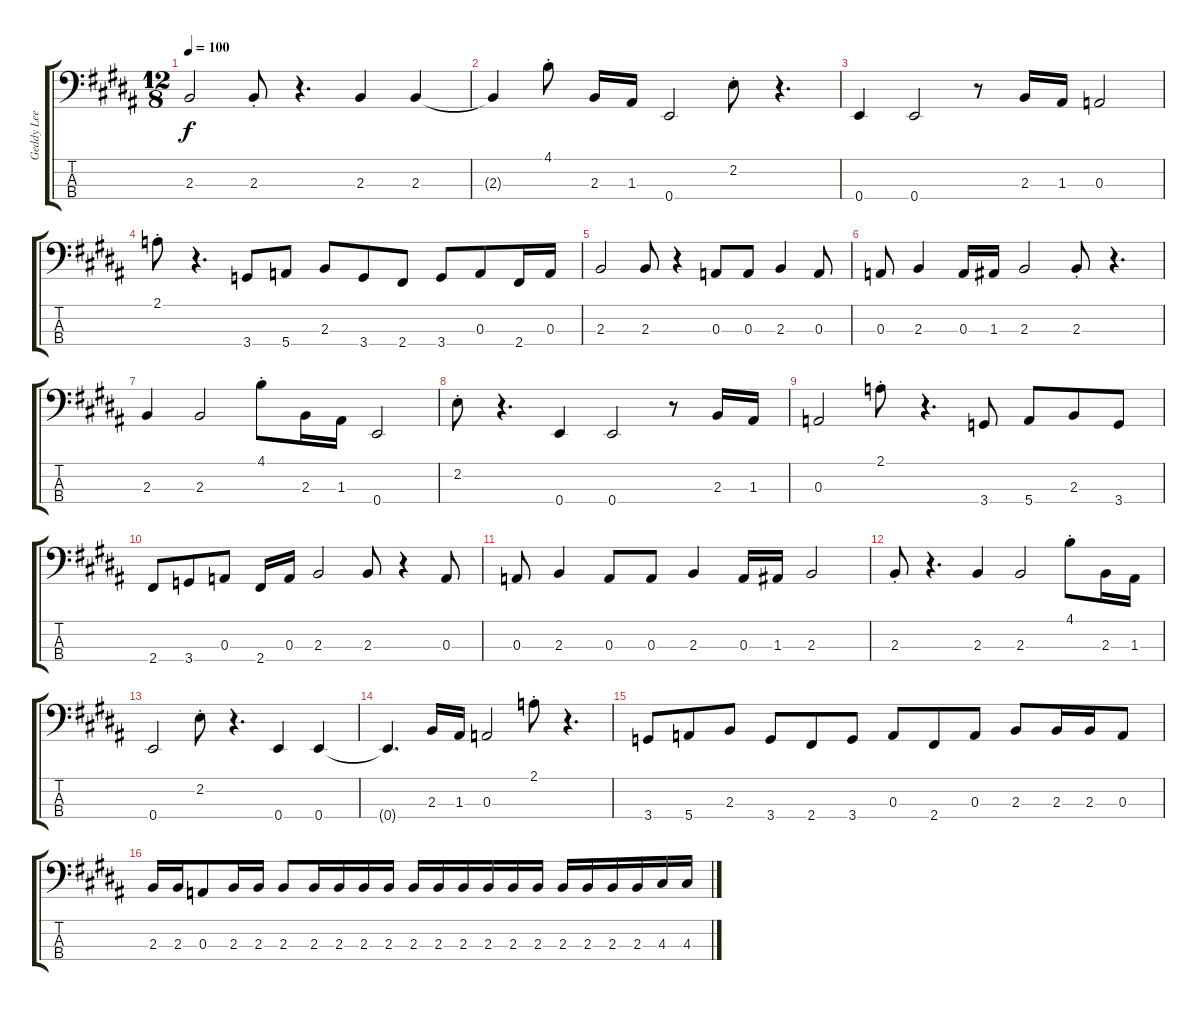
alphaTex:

\track ("Geddy Lee Bass" "Geddy Lee ") {instrument electricbassfinger}
\staff {score tabs}
\tuning (G2 D2 A1 E1) {hide}
\ts (12 8)
\tempo 100
\clef f4
\ks b
2.3.2{dy f} 2.3{st}.8 r.4{d} 2.3.4 2.3.4 |
2.3{t}.4 4.1{st}.8 2.3.16 1.3.16 0.4.2 2.2{st}.8 r.4{d} |
0.4.4 0.4.2 r.8 2.3.16 1.3.16 0.3.2 |
2.1{st}.8 r.4{d} 3.4.8 5.4.8 2.3.8 3.4.8 2.4.8 3.4.8 0.3.8 2.4.16 0.3.16 |
2.3.2 2.3.8 r.4 0.3.8 0.3.8 2.3.4 0.3.8 |
0.3.8 2.3.4 0.3.16 1.3.16 2.3.2 2.3{st}.8 r.4{d} |
2.3.4 2.3.2 4.1{st}.8 2.3.16 1.3.16 0.4.2 |
2.2{st}.8 r.4{d} 0.4.4 0.4.2 r.8 2.3.16 1.3.16 |
0.3.2 2.1{st}.8 r.4{d} 3.4.8 5.4.8 2.3.8 3.4.8 |
2.4.8 3.4.8 0.3.8 2.4.16 0.3.16 2.3.2 2.3.8 r.4 0.3.8 |
0.3.8 2.3.4 0.3.8 0.3.8 2.3.4 0.3.16 1.3.16 2.3.2 |
2.3{st}.8 r.4{d} 2.3.4 2.3.2 4.1{st}.8 2.3.16 1.3.16 |
0.4.2 2.2{st}.8 r.4{d} 0.4.4 0.4.4 |
0.4{t}.4{d} 2.3.16 1.3.16 0.3.2 2.1{st}.8 r.4{d} |
3.4.8 5.4.8 2.3.8 3.4.8 2.4.8 3.4.8 0.3.8 2.4.8 0.3.8 2.3.8 2.3.16 2.3.16 0.3.8 |
2.3.16 2.3.16 0.3.8 2.3.16 2.3.16 2.3.8 2.3.16 2.3.16 2.3.16 2.3.16 2.3.16 2.3.16 2.3.16 2.3.16 2.3.16 2.3.16 2.3.16 2.3.16 2.3.16 2.3.16 4.3.16 4.3.16
